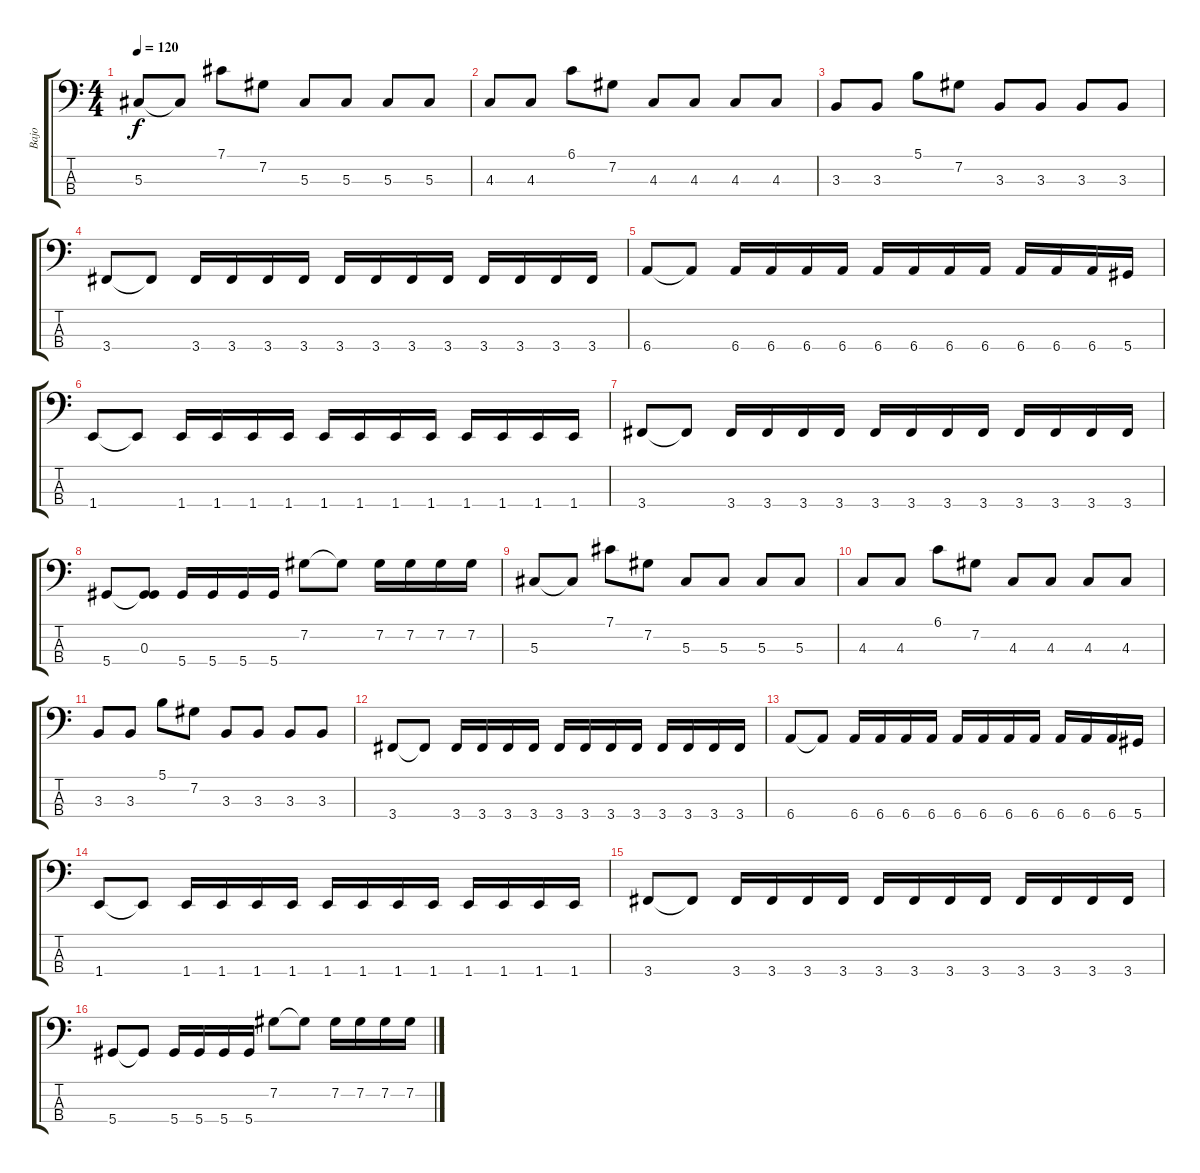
\track ("Bajo" "Bajo") {instrument electricbassfinger}
\staff {score tabs}
\tuning (Gb2 Db2 Ab1 Eb1) {hide}
\ts (4 4)
\tempo 120
\clef f4
\ks c
5.3.8{dy f} 5.3{t}.8 7.1.8 7.2.8 5.3.8 5.3.8 5.3.8 5.3.8 |
4.3.8 4.3.8 6.1.8 7.2.8 4.3.8 4.3.8 4.3.8 4.3.8 |
3.3.8 3.3.8 5.1.8 7.2.8 3.3.8 3.3.8 3.3.8 3.3.8 |
3.4.8 3.4{t}.8 3.4.16 3.4.16 3.4.16 3.4.16 3.4.16 3.4.16 3.4.16 3.4.16 3.4.16 3.4.16 3.4.16 3.4.16 |
6.4.8 6.4{t}.8 6.4.16 6.4.16 6.4.16 6.4.16 6.4.16 6.4.16 6.4.16 6.4.16 6.4.16 6.4.16 6.4.16 5.4.16 |
1.4.8 1.4{t}.8 1.4.16 1.4.16 1.4.16 1.4.16 1.4.16 1.4.16 1.4.16 1.4.16 1.4.16 1.4.16 1.4.16 1.4.16 |
3.4.8 3.4{t}.8 3.4.16 3.4.16 3.4.16 3.4.16 3.4.16 3.4.16 3.4.16 3.4.16 3.4.16 3.4.16 3.4.16 3.4.16 |
5.4.8 (0.3 5.4{t}).8 5.4.16 5.4.16 5.4.16 5.4.16 7.2.8 7.2{t}.8 7.2.16 7.2.16 7.2.16 7.2.16 |
5.3.8 5.3{t}.8 7.1.8 7.2.8 5.3.8 5.3.8 5.3.8 5.3.8 |
4.3.8 4.3.8 6.1.8 7.2.8 4.3.8 4.3.8 4.3.8 4.3.8 |
3.3.8 3.3.8 5.1.8 7.2.8 3.3.8 3.3.8 3.3.8 3.3.8 |
3.4.8 3.4{t}.8 3.4.16 3.4.16 3.4.16 3.4.16 3.4.16 3.4.16 3.4.16 3.4.16 3.4.16 3.4.16 3.4.16 3.4.16 |
6.4.8 6.4{t}.8 6.4.16 6.4.16 6.4.16 6.4.16 6.4.16 6.4.16 6.4.16 6.4.16 6.4.16 6.4.16 6.4.16 5.4.16 |
1.4.8 1.4{t}.8 1.4.16 1.4.16 1.4.16 1.4.16 1.4.16 1.4.16 1.4.16 1.4.16 1.4.16 1.4.16 1.4.16 1.4.16 |
3.4.8 3.4{t}.8 3.4.16 3.4.16 3.4.16 3.4.16 3.4.16 3.4.16 3.4.16 3.4.16 3.4.16 3.4.16 3.4.16 3.4.16 |
5.4.8 5.4{t}.8 5.4.16 5.4.16 5.4.16 5.4.16 7.2.8 7.2{t}.8 7.2.16 7.2.16 7.2.16 7.2.16
